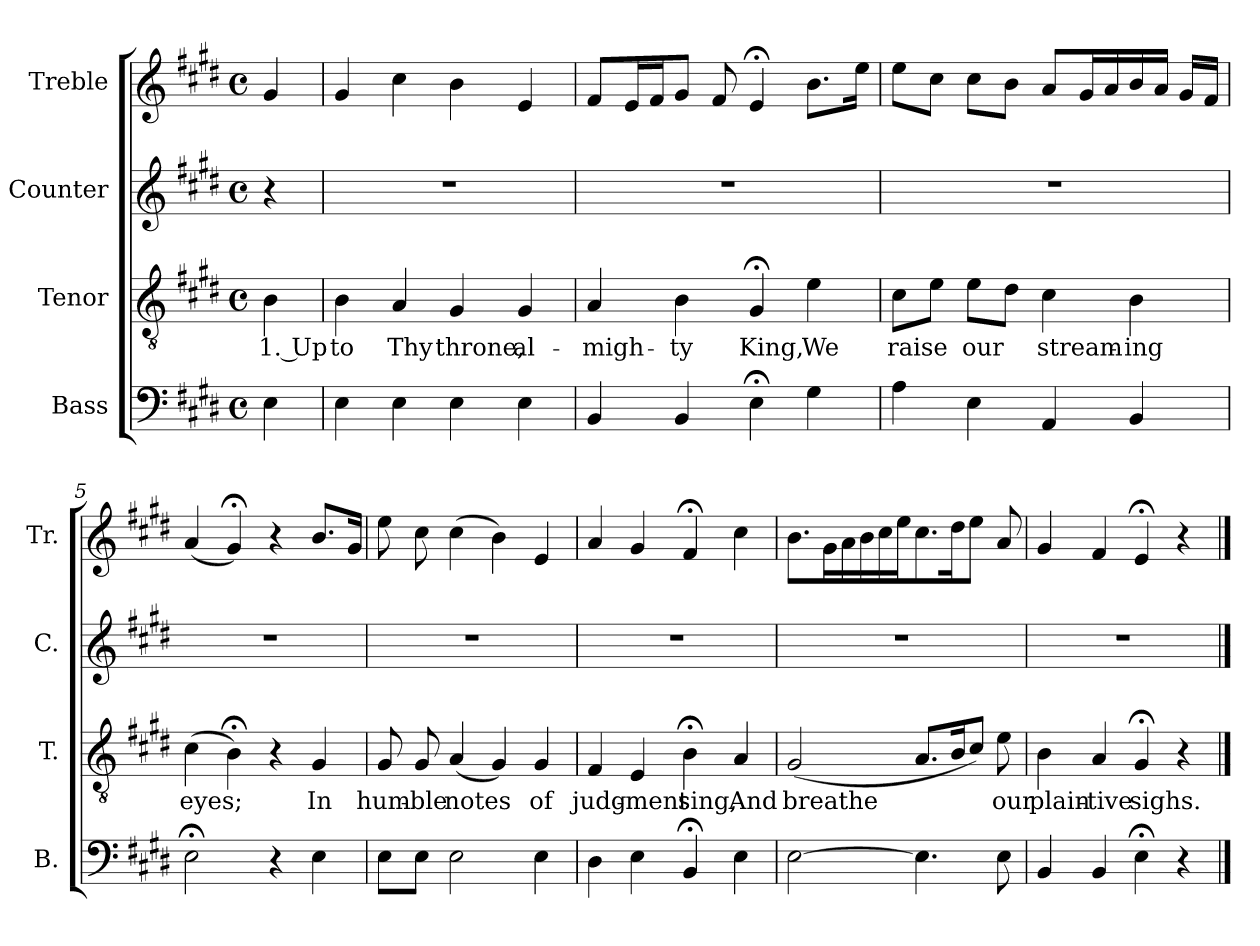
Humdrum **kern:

**kern	**kern	**text	**kern	**kern
*part4	*part3	*part3	*part2	*part1
*staff4	*staff3	*staff3	*staff2	*staff1
*I"Bass	*I"Tenor	*	*I"Counter	*I"Treble
*I'B.	*I'T.	*	*I'C.	*I'Tr.
*clefF4	*clefGv2	*	*clefG2	*clefG2
*k[f#c#g#d#]	*k[f#c#g#d#]	*	*k[f#c#g#d#]	*k[f#c#g#d#]
*M4/4	*M4/4	*	*M4/4	*M4/4
*met(c)	*met(c)	*	*met(c)	*met(c)
=1	=1	=1	=1	=1
4E\	4B\	1. Up	4r	4g#/
=2	=2	=2	=2	=2
4E\	4B\	to	1r	4g#/
4E\	4A/	Thy	.	4cc#\
4E\	4G#/	throne,	.	4b\
4E\	4G#/	al-	.	4e/
=3	=3	=3	=3	=3
4BB/	4A/	-migh-	1r	8f#/L
.	.	.	.	16e/L
.	.	.	.	16f#/J
4BB/	4B\	-ty	.	8g#/J
.	.	.	.	8f#/
4E;<\	4G#;</	King,	.	4e;</
4G#\	4e\	We	.	8.b\L
.	.	.	.	16ee\Jk
=4	=4	=4	=4	=4
4A\	8c#\L	raise	1r	8ee\L
.	8e\J	.	.	8cc#\J
4E\	8e\L	our	.	8cc#\L
.	8d#\J	.	.	8b\J
4AA/	4c#\	stream-	.	8a/L
.	.	.	.	16g#/L
.	.	.	.	16a/
4BB/	4B\	-ing	.	16b/
.	.	.	.	16a/JJ
.	.	.	.	16g#/LL
.	.	.	.	16f#/JJ
=5	=5	=5	=5	=5
2E;<\	(4c#\	eyes;	1r	(4a/
.	4B;<\)	.	.	4g#;</)
4r	4r	.	.	4r
4E\	4G#/	In	.	8.b/L
.	.	.	.	16g#/Jk
!!LO:LB:g=z
=6	=6	=6	=6	=6
8E\L	8G#/	hum-	1r	8ee\
8E\J	8G#/	-ble	.	8cc#\
2E\	(4A/	notes	.	(4cc#\
.	4G#/)	.	.	4b\)
4E\	4G#/	of	.	4e/
=7	=7	=7	=7	=7
4D#\	4F#/	judg-	1r	4a/
4E\	4E/	-ment	.	4g#/
4BB;</	4B;<\	sing,	.	4f#;</
4E\	4A/	And	.	4cc#\
=8	=8	=8	=8	=8
[2E\	(2G#/	breathe	1r	8.b\L
.	.	.	.	16g#\L
.	.	.	.	16a\
.	.	.	.	16b\
.	.	.	.	16cc#\
.	.	.	.	16ee\J
4.E\]	8.A/L	.	.	8.cc#\
.	16B/K	.	.	16dd#\K
.	8c#/J)	.	.	8ee\J
8E\	8e\	our	.	8a/
=9	=9	=9	=9	=9
4BB/	4B\	plain-	1r	4g#/
4BB/	4A/	-tive	.	4f#/
4E;<\	4G#;</	sighs.	.	4e;</
4r	4r	.	.	4r
==	==	==	==	==
*-	*-	*-	*-	*-
